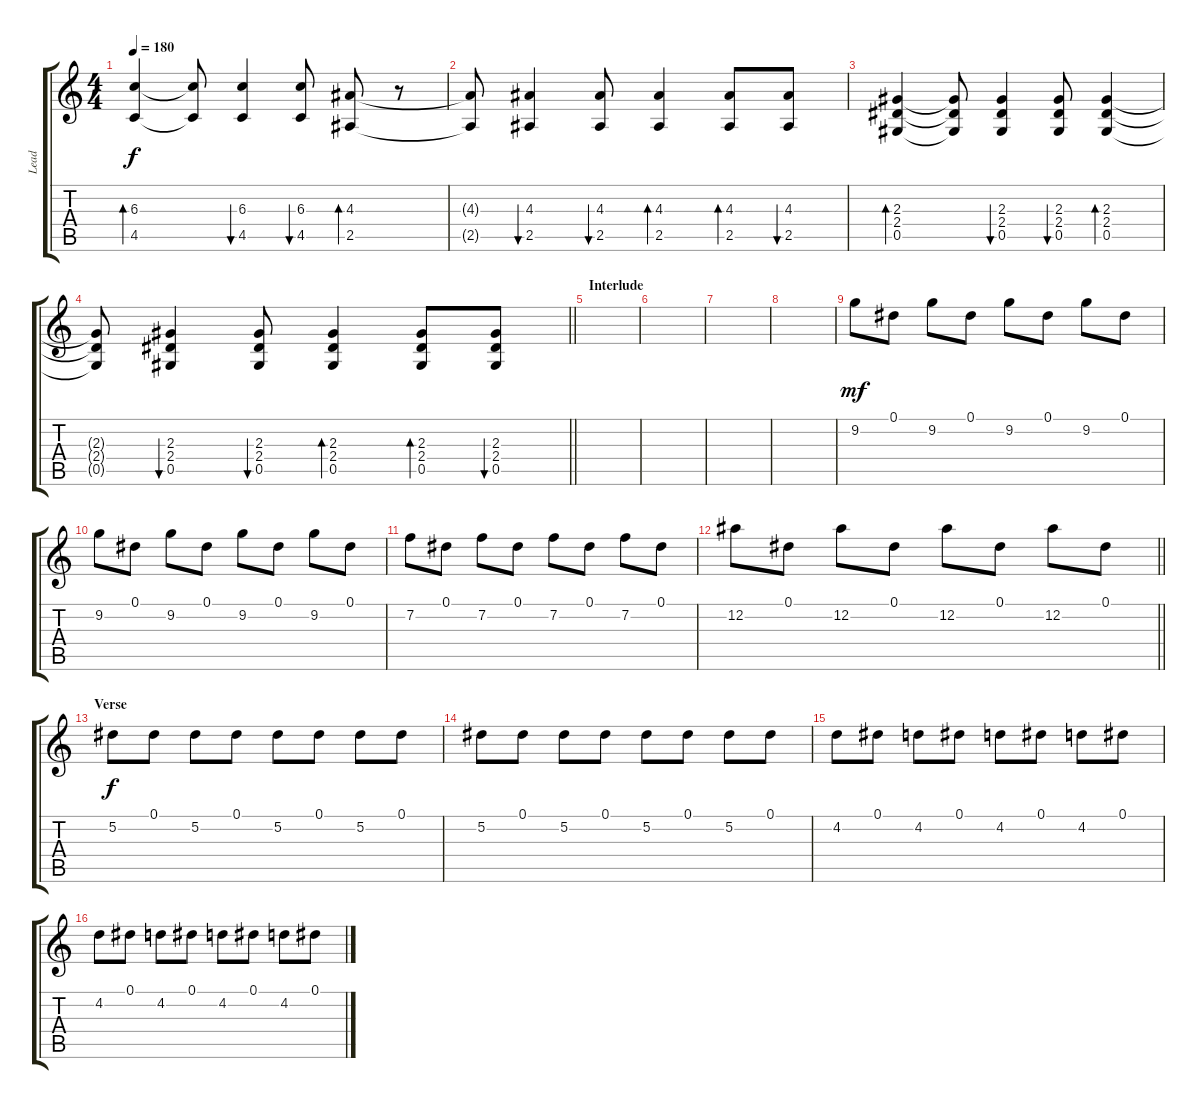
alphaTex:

\track ("Lead" "Lead") {instrument distortionguitar}
\staff {score tabs}
\tuning (Eb4 Bb3 Gb3 Db3 Ab2 Eb2) {hide}
\ts (4 4)
\tempo 180
\clef g2
\ks c
(6.3 4.5).4{bd 60 dy f} (6.3{t} 4.5{t}).8 (6.3 4.5).4{bu 60} (6.3 4.5).8{bu 60} (4.3 2.5).8{bd 60} r.8 |
(4.3{t} 2.5{t}).8 (4.3 2.5).4{bu 60} (4.3 2.5).8{bu 60} (4.3 2.5).4{bd 60} (4.3 2.5).8{bd 60} (4.3 2.5).8{bu 60} |
(2.3 2.4 0.5).4{bd 60} (2.3{t} 2.4{t} 0.5{t}).8 (2.3 2.4 0.5).4{bu 60} (2.3 2.4 0.5).8{bu 60} (2.3 2.4 0.5).4{bd 60} |
\barLineRight lightlight
(2.3{t} 2.4{t} 0.5{t}).8 (2.3 2.4 0.5).4{bu 60} (2.3 2.4 0.5).8{bu 60} (2.3 2.4 0.5).4{bd 60} (2.3 2.4 0.5).8{bd 60} (2.3 2.4 0.5).8{bu 60} |
\section ("" "Interlude")
|
|
|
|
9.2.8{dy mf} 0.1.8 9.2.8 0.1.8 9.2.8 0.1.8 9.2.8 0.1.8 |
9.2.8 0.1.8 9.2.8 0.1.8 9.2.8 0.1.8 9.2.8 0.1.8 |
7.2.8 0.1.8 7.2.8 0.1.8 7.2.8 0.1.8 7.2.8 0.1.8 |
\barLineRight lightlight
12.2.8 0.1.8 12.2.8 0.1.8 12.2.8 0.1.8 12.2.8 0.1.8 |
\section ("" "Verse")
5.2.8{dy f} 0.1.8 5.2.8 0.1.8 5.2.8 0.1.8 5.2.8 0.1.8 |
5.2.8 0.1.8 5.2.8 0.1.8 5.2.8 0.1.8 5.2.8 0.1.8 |
4.2.8 0.1.8 4.2.8 0.1.8 4.2.8 0.1.8 4.2.8 0.1.8 |
4.2.8 0.1.8 4.2.8 0.1.8 4.2.8 0.1.8 4.2.8 0.1.8
